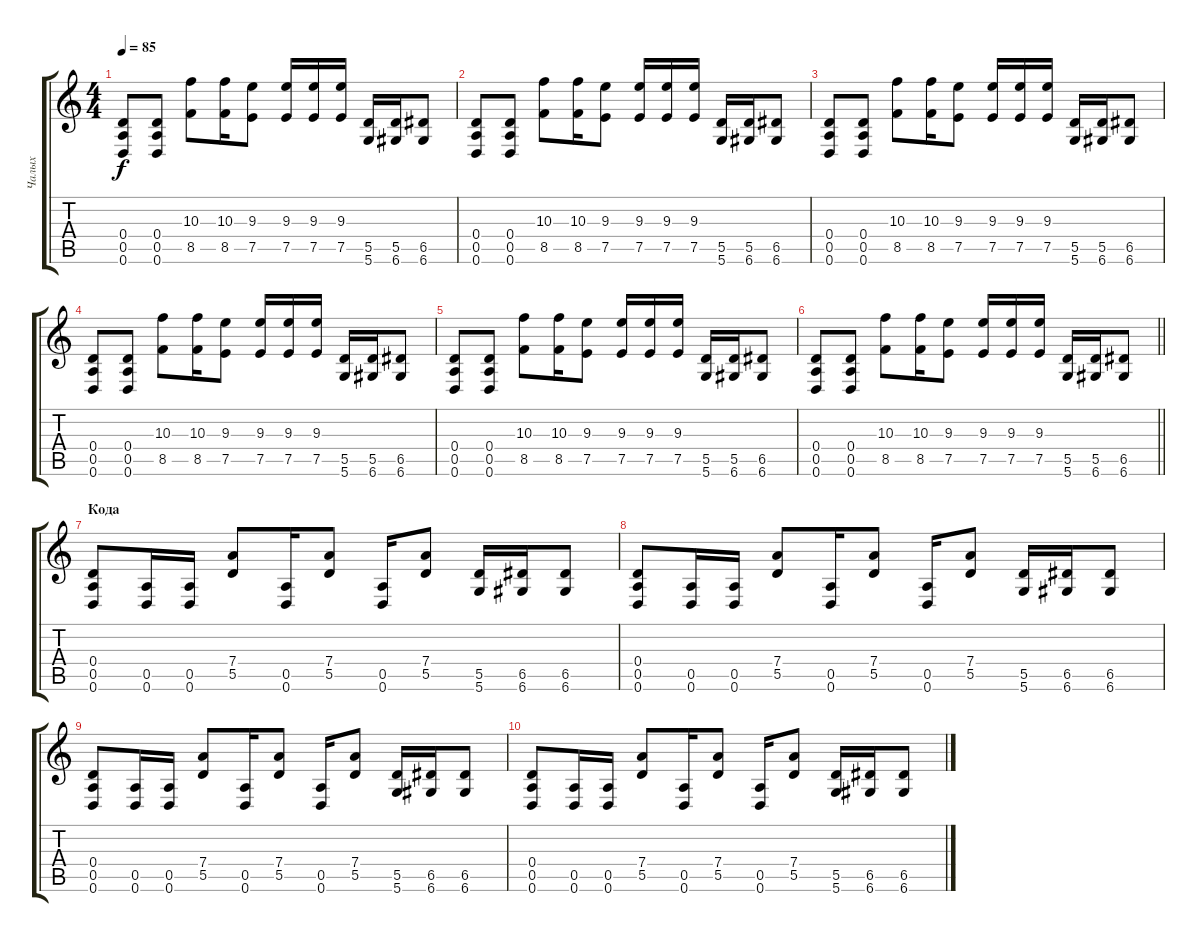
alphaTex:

\track ("Чалых" "Чалых") {instrument overdrivenguitar}
\staff {score tabs}
\tuning (E4 B3 G3 D3 A2 D2) {hide}
\ts (4 4)
\tempo 85
\clef g2
\ks c
(0.4 0.5 0.6).8{dy f} (0.4 0.5 0.6).8 (10.3 8.5).8 (10.3 8.5).16 (9.3 7.5).8 (9.3 7.5).16 (9.3 7.5).16 (9.3 7.5).16 (5.5 5.6).16 (5.5 6.6).16 (6.5 6.6).8 |
(0.4 0.5 0.6).8 (0.4 0.5 0.6).8 (10.3 8.5).8 (10.3 8.5).16 (9.3 7.5).8 (9.3 7.5).16 (9.3 7.5).16 (9.3 7.5).16 (5.5 5.6).16 (5.5 6.6).16 (6.5 6.6).8 |
(0.4 0.5 0.6).8 (0.4 0.5 0.6).8 (10.3 8.5).8 (10.3 8.5).16 (9.3 7.5).8 (9.3 7.5).16 (9.3 7.5).16 (9.3 7.5).16 (5.5 5.6).16 (5.5 6.6).16 (6.5 6.6).8 |
(0.4 0.5 0.6).8 (0.4 0.5 0.6).8 (10.3 8.5).8 (10.3 8.5).16 (9.3 7.5).8 (9.3 7.5).16 (9.3 7.5).16 (9.3 7.5).16 (5.5 5.6).16 (5.5 6.6).16 (6.5 6.6).8 |
(0.4 0.5 0.6).8 (0.4 0.5 0.6).8 (10.3 8.5).8 (10.3 8.5).16 (9.3 7.5).8 (9.3 7.5).16 (9.3 7.5).16 (9.3 7.5).16 (5.5 5.6).16 (5.5 6.6).16 (6.5 6.6).8 |
\barLineRight lightlight
(0.4 0.5 0.6).8 (0.4 0.5 0.6).8 (10.3 8.5).8 (10.3 8.5).16 (9.3 7.5).8 (9.3 7.5).16 (9.3 7.5).16 (9.3 7.5).16 (5.5 5.6).16 (5.5 6.6).16 (6.5 6.6).8 |
\section ("" "Кода")
(0.4 0.5 0.6).8 (0.5 0.6).16 (0.5 0.6).16 (7.4 5.5).8 (0.5 0.6).16 (7.4 5.5).8 (0.5 0.6).16 (7.4 5.5).8 (5.5 5.6).16 (6.5 6.6).16 (6.5 6.6).8 |
(0.4 0.5 0.6).8 (0.5 0.6).16 (0.5 0.6).16 (7.4 5.5).8 (0.5 0.6).16 (7.4 5.5).8 (0.5 0.6).16 (7.4 5.5).8 (5.5 5.6).16 (6.5 6.6).16 (6.5 6.6).8 |
(0.4 0.5 0.6).8 (0.5 0.6).16 (0.5 0.6).16 (7.4 5.5).8 (0.5 0.6).16 (7.4 5.5).8 (0.5 0.6).16 (7.4 5.5).8 (5.5 5.6).16 (6.5 6.6).16 (6.5 6.6).8 |
(0.4 0.5 0.6).8 (0.5 0.6).16 (0.5 0.6).16 (7.4 5.5).8 (0.5 0.6).16 (7.4 5.5).8 (0.5 0.6).16 (7.4 5.5).8 (5.5 5.6).16 (6.5 6.6).16 (6.5 6.6).8
